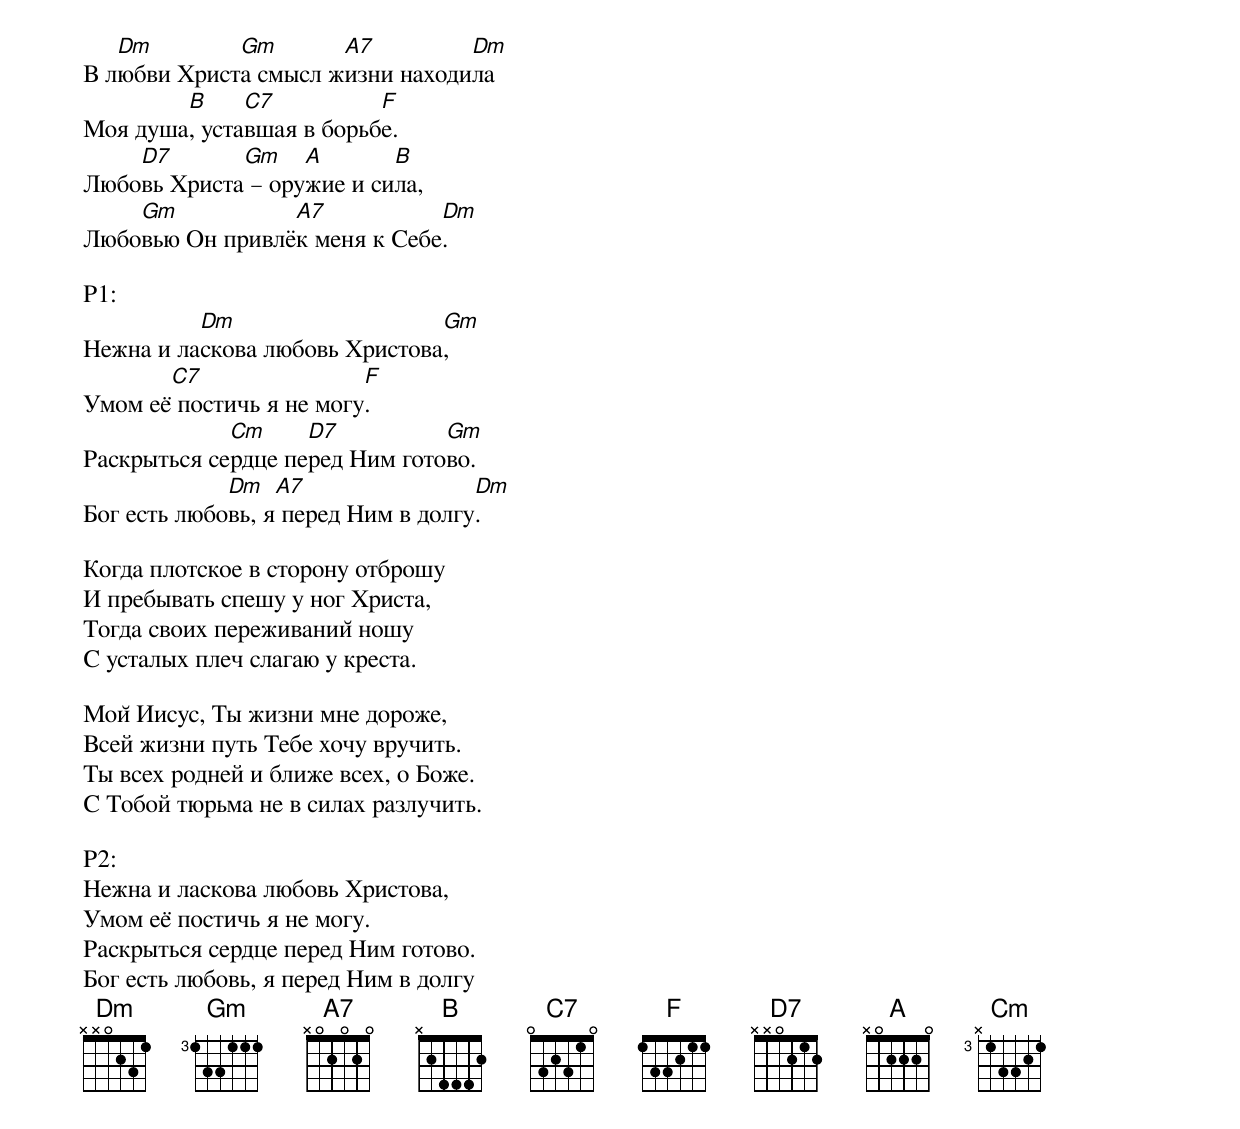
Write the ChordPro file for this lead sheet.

В л[Dm]юбви Христ[Gm]а смысл ж[A7]изни находи[Dm]ла
Моя душа[B], уста[C7]вшая в борьб[F]е.
Любо[D7]вь Христа[Gm] – ору[A]жие и си[B]ла,
Любо[Gm]вью Он привлё[A7]к меня к Себе[Dm].

P1:
Нежна и ла[Dm]скова любовь Христова[Gm],
Умом её[C7] постичь я не могу[F].
Раскрыться се[Cm]рдце пе[D7]ред Ним гото[Gm]во.
Бог есть любо[Dm]вь, я[A7] перед Ним в долгу[Dm].

Когда плотское в сторону отброшу
И пребывать спешу у ног Христа,
Тогда своих переживаний ношу
С усталых плеч слагаю у креста.

Мой Иисус, Ты жизни мне дороже,
Всей жизни путь Тебе хочу вручить.
Ты всех родней и ближе всех, о Боже.
С Тобой тюрьма не в силах разлучить.

P2:
Нежна и ласкова любовь Христова,
Умом её постичь я не могу.
Раскрыться сердце перед Ним готово.
Бог есть любовь, я перед Ним в долгу
